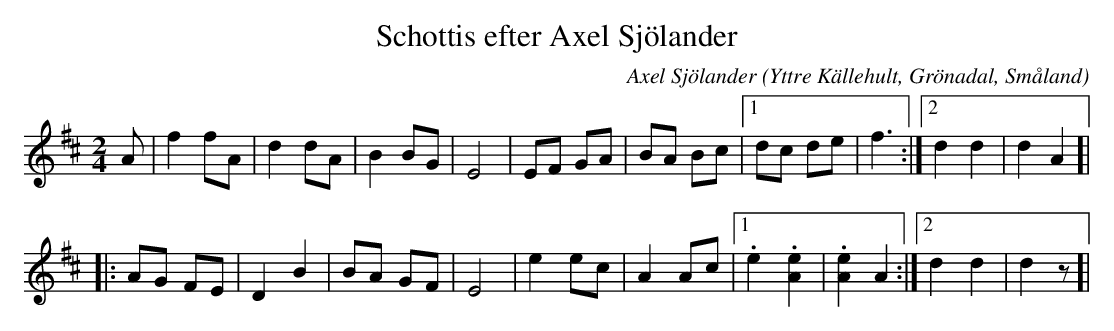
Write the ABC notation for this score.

X:1
T: Schottis efter Axel Sjölander
C:Axel Sjölander
O:Yttre Källehult, Grönadal, Småland
M:2/4
L:1/8
K:D
A | f2 fA | d2 dA | B2 BG | E4 | EF GA | BA Bc |[1 dc de | f3  :|[2 d2 d2 | d2 A2 ]|
|: AG FE | D2 B2 | BA GF | E4 | e2 ec | A2 Ac |[1 .e2 .[eA]2 | .[eA]2 A2 :|2d2 d2 |  d2 z]|
